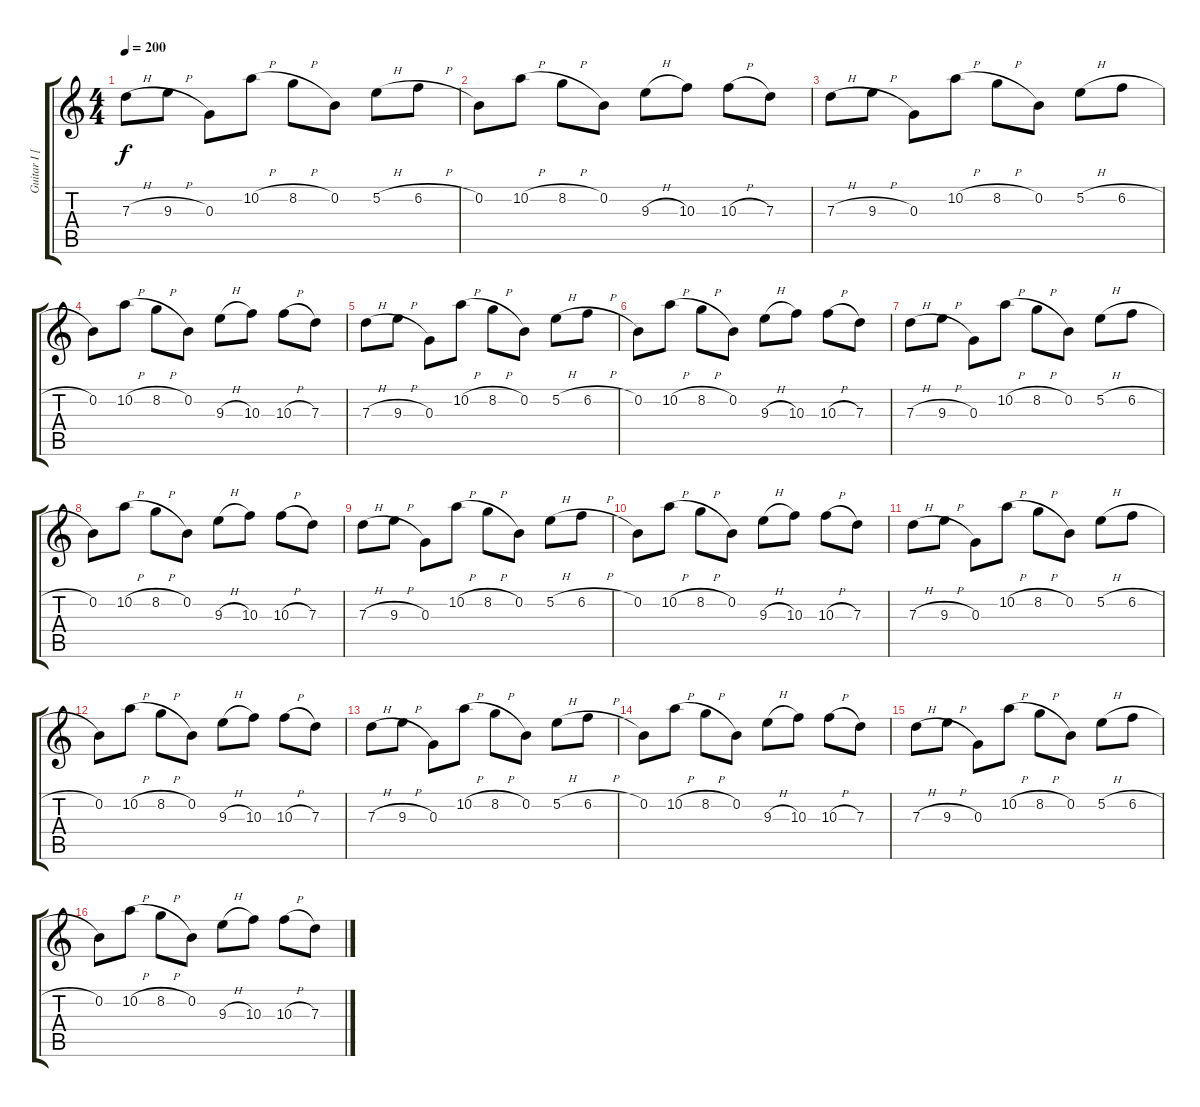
\track ("Guitar I [Eric]" "Guitar I [") {instrument distortionguitar}
\staff {score tabs}
\tuning (E4 B3 G3 D3 A2 D2) {hide}
\ts (4 4)
\tempo 200
\clef g2
\ks c
7.3{h}.8{dy f} 9.3{h}.8 0.3.8 10.2{h}.8 8.2{h}.8 0.2.8 5.2{h}.8 6.2{h}.8 |
0.2.8 10.2{h}.8 8.2{h}.8 0.2.8 9.3{h}.8 10.3.8 10.3{h}.8 7.3.8 |
7.3{h}.8 9.3{h}.8 0.3.8 10.2{h}.8 8.2{h}.8 0.2.8 5.2{h}.8 6.2{h}.8 |
0.2.8 10.2{h}.8 8.2{h}.8 0.2.8 9.3{h}.8 10.3.8 10.3{h}.8 7.3.8 |
7.3{h}.8 9.3{h}.8 0.3.8 10.2{h}.8 8.2{h}.8 0.2.8 5.2{h}.8 6.2{h}.8 |
0.2.8 10.2{h}.8 8.2{h}.8 0.2.8 9.3{h}.8 10.3.8 10.3{h}.8 7.3.8 |
7.3{h}.8 9.3{h}.8 0.3.8 10.2{h}.8 8.2{h}.8 0.2.8 5.2{h}.8 6.2{h}.8 |
0.2.8 10.2{h}.8 8.2{h}.8 0.2.8 9.3{h}.8 10.3.8 10.3{h}.8 7.3.8 |
7.3{h}.8 9.3{h}.8 0.3.8 10.2{h}.8 8.2{h}.8 0.2.8 5.2{h}.8 6.2{h}.8 |
0.2.8 10.2{h}.8 8.2{h}.8 0.2.8 9.3{h}.8 10.3.8 10.3{h}.8 7.3.8 |
7.3{h}.8 9.3{h}.8 0.3.8 10.2{h}.8 8.2{h}.8 0.2.8 5.2{h}.8 6.2{h}.8 |
0.2.8 10.2{h}.8 8.2{h}.8 0.2.8 9.3{h}.8 10.3.8 10.3{h}.8 7.3.8 |
7.3{h}.8 9.3{h}.8 0.3.8 10.2{h}.8 8.2{h}.8 0.2.8 5.2{h}.8 6.2{h}.8 |
0.2.8 10.2{h}.8 8.2{h}.8 0.2.8 9.3{h}.8 10.3.8 10.3{h}.8 7.3.8 |
7.3{h}.8 9.3{h}.8 0.3.8 10.2{h}.8 8.2{h}.8 0.2.8 5.2{h}.8 6.2{h}.8 |
0.2.8 10.2{h}.8 8.2{h}.8 0.2.8 9.3{h}.8 10.3.8 10.3{h}.8 7.3.8
